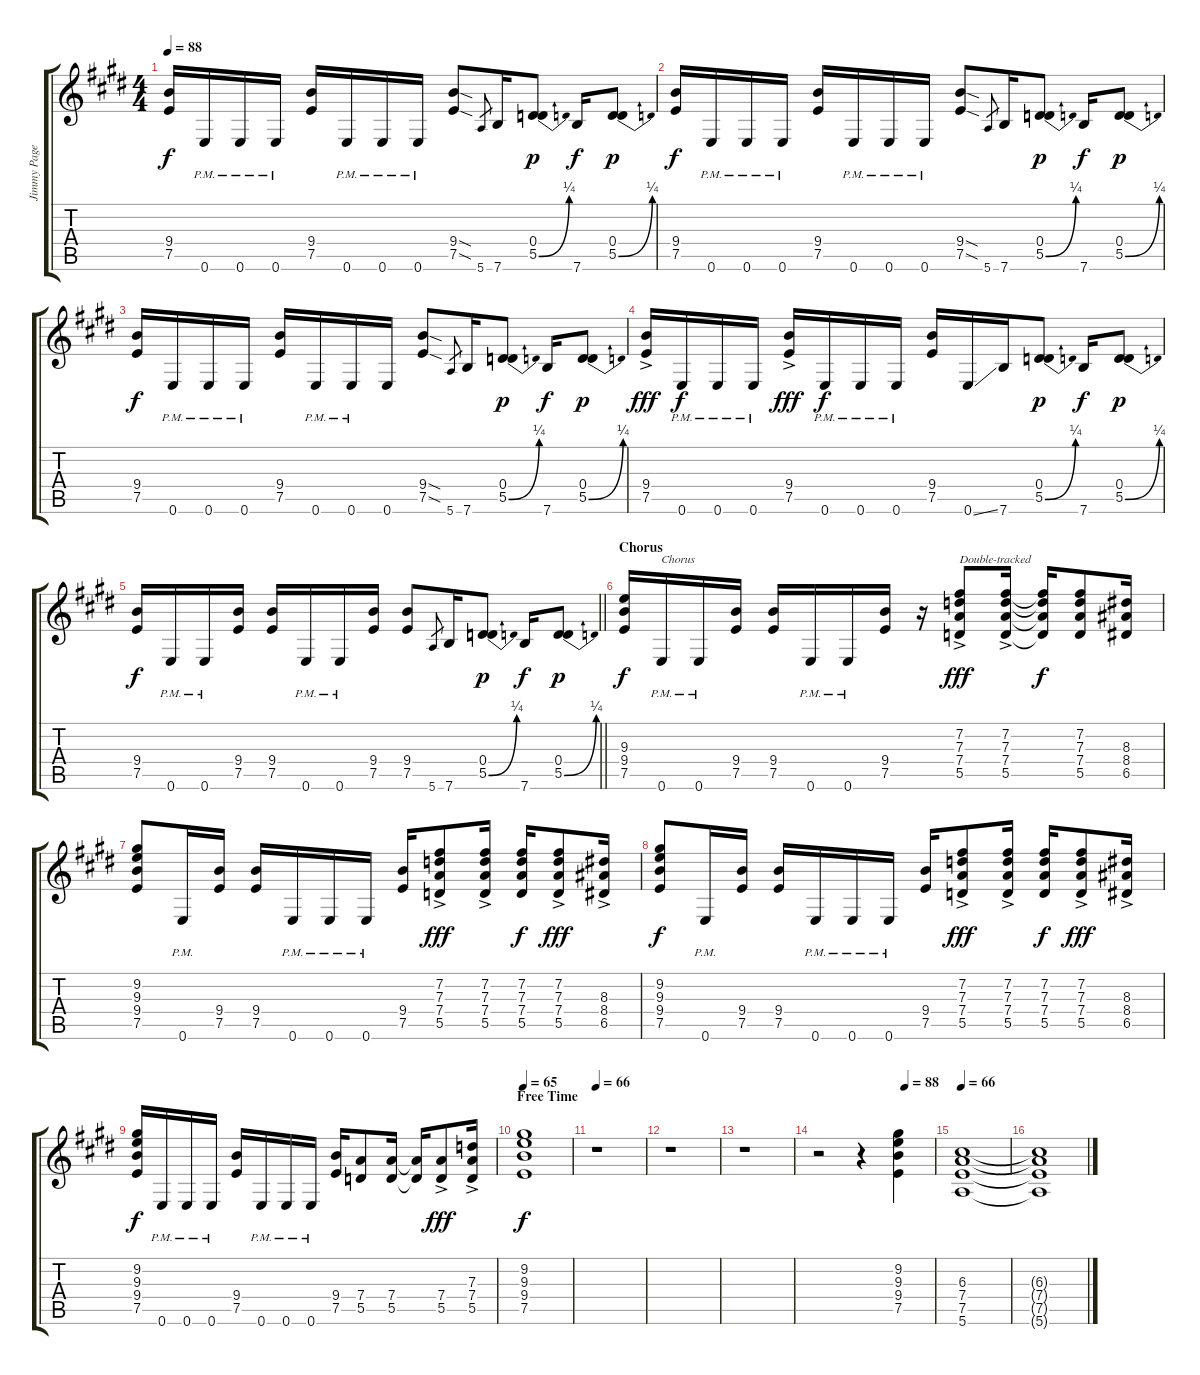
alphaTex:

\track ("Jimmy Page Guitar 1 (w/dist) " "Jimmy Page") {instrument distortionguitar}
\staff {score tabs}
\tuning (E4 B3 G3 D3 A2 E2) {hide}
\ts (4 4)
\tempo 88
\clef g2
\ks e
(9.4 7.5).16{dy f} 0.6{pm}.16 0.6{pm}.16 0.6{pm}.16 (9.4 7.5).16 0.6{pm}.16 0.6{pm}.16 0.6{pm}.16 (9.4{sod} 7.5{sod}).8 5.6.8{gr} 7.6.16 (0.4 5.5{be (bend 0 0 60 1)}).8{dy p} 7.6.16{dy f} (0.4 5.5{be (bend 0 0 60 1)}).8{dy p} |
(9.4 7.5).16{dy f} 0.6{pm}.16 0.6{pm}.16 0.6{pm}.16 (9.4 7.5).16 0.6{pm}.16 0.6{pm}.16 0.6{pm}.16 (9.4{sod} 7.5{sod}).8 5.6.8{gr} 7.6.16 (0.4 5.5{be (bend 0 0 60 1)}).8{dy p} 7.6.16{dy f} (0.4 5.5{be (bend 0 0 60 1)}).8{dy p} |
(9.4 7.5).16{dy f} 0.6{pm}.16 0.6{pm}.16 0.6{pm}.16 (9.4 7.5).16 0.6{pm}.16 0.6{pm}.16 0.6.16 (9.4{sod} 7.5{sod}).8 5.6.8{gr} 7.6.16 (0.4 5.5{be (bend 0 0 60 1)}).8{dy p} 7.6.16{dy f} (0.4 5.5{be (bend 0 0 60 1)}).8{dy p} |
(9.4{ac} 7.5{ac}).16{dy fff} 0.6{pm}.16{dy f} 0.6{pm}.16 0.6{pm}.16 (9.4{ac} 7.5{ac}).16{dy fff} 0.6{pm}.16{dy f} 0.6{pm}.16 0.6{pm}.16 (9.4 7.5).16 0.6{ss}.16 7.6.16 (0.4 5.5{be (bend 0 0 60 1)}).8{dy p} 7.6.16{dy f} (0.4 5.5{be (bend 0 0 60 1)}).8{dy p} |
\barLineRight lightlight
(9.4 7.5).16{dy f} 0.6{pm}.16 0.6{pm}.16 (9.4 7.5).16 (9.4 7.5).16 0.6{pm}.16 0.6{pm}.16 (9.4 7.5).16 (9.4 7.5).8 5.6.8{gr} 7.6.16 (0.4 5.5{be (bend 0 0 60 1)}).8{dy p} 7.6.16{dy f} (0.4 5.5{be (bend 0 0 60 1)}).8{dy p} |
\section ("" "Chorus")
(9.3 9.4 7.5).16{dy f} 0.6{pm}.16{txt "Chorus"} 0.6{pm}.16 (9.4 7.5).16 (9.4 7.5).16 0.6{pm}.16 0.6{pm}.16 (9.4 7.5).16 r.16 (7.2 7.3{ac} 7.4{ac} 5.5{ac}).8{txt "Double-tracked" dy fff} (7.2 7.3{ac} 7.4{ac} 5.5{ac}).16 (7.2{t} 7.3{t} 7.4{t} 5.5{t}).16{dy f} (7.2 7.3 7.4 5.5).8 (8.3 8.4 6.5).16 |
(9.2 9.3 9.4 7.5).8 0.6{pm}.16 (9.4 7.5).16 (9.4 7.5).16 0.6{pm}.16 0.6{pm}.16 0.6{pm}.16 (9.4 7.5).16 (7.2 7.3{ac} 7.4{ac} 5.5{ac}).8{dy fff} (7.2{ac} 7.3{ac} 7.4{ac} 5.5{ac}).16 (7.2 7.3 7.4 5.5).16{dy f} (7.2{ac} 7.3{ac} 7.4{ac} 5.5{ac}).8{dy fff} (8.3{ac} 8.4{ac} 6.5{ac}).16 |
(9.2 9.3 9.4 7.5).8{dy f} 0.6{pm}.16 (9.4 7.5).16 (9.4 7.5).16 0.6{pm}.16 0.6{pm}.16 0.6{pm}.16 (9.4 7.5).16 (7.2{ac} 7.3{ac} 7.4{ac} 5.5{ac}).8{dy fff} (7.2{ac} 7.3{ac} 7.4{ac} 5.5{ac}).16 (7.2 7.3 7.4 5.5).16{dy f} (7.2{ac} 7.3{ac} 7.4{ac} 5.5{ac}).8{dy fff} (8.3{ac} 8.4{ac} 6.5{ac}).16 |
(9.2 9.3 9.4 7.5).16{dy f} 0.6{pm}.16 0.6{pm}.16 0.6{pm}.16 (9.4 7.5).16 0.6{pm}.16 0.6{pm}.16 0.6{pm}.16 (9.4 7.5).16 (7.4 5.5).8 (7.4 5.5).16 (7.4{t} 5.5{t}).16 (7.4{ac} 5.5{ac}).8{dy fff} (7.3{ac} 7.4{ac} 5.5{ac}).16 |
\section ("" "Free Time")
\tempo 65
(9.2 9.3 9.4 7.5).1{dy f} |
\tempo 66
r.1 |
r.1 |
r.1 |
\tempo (88 0.75)
r.2 r.4 (9.2 9.3 9.4 7.5).4 |
\tempo 66
(6.3 7.4 7.5 5.6).1 |
(6.3{t} 7.4{t} 7.5{t} 5.6{t}).1
